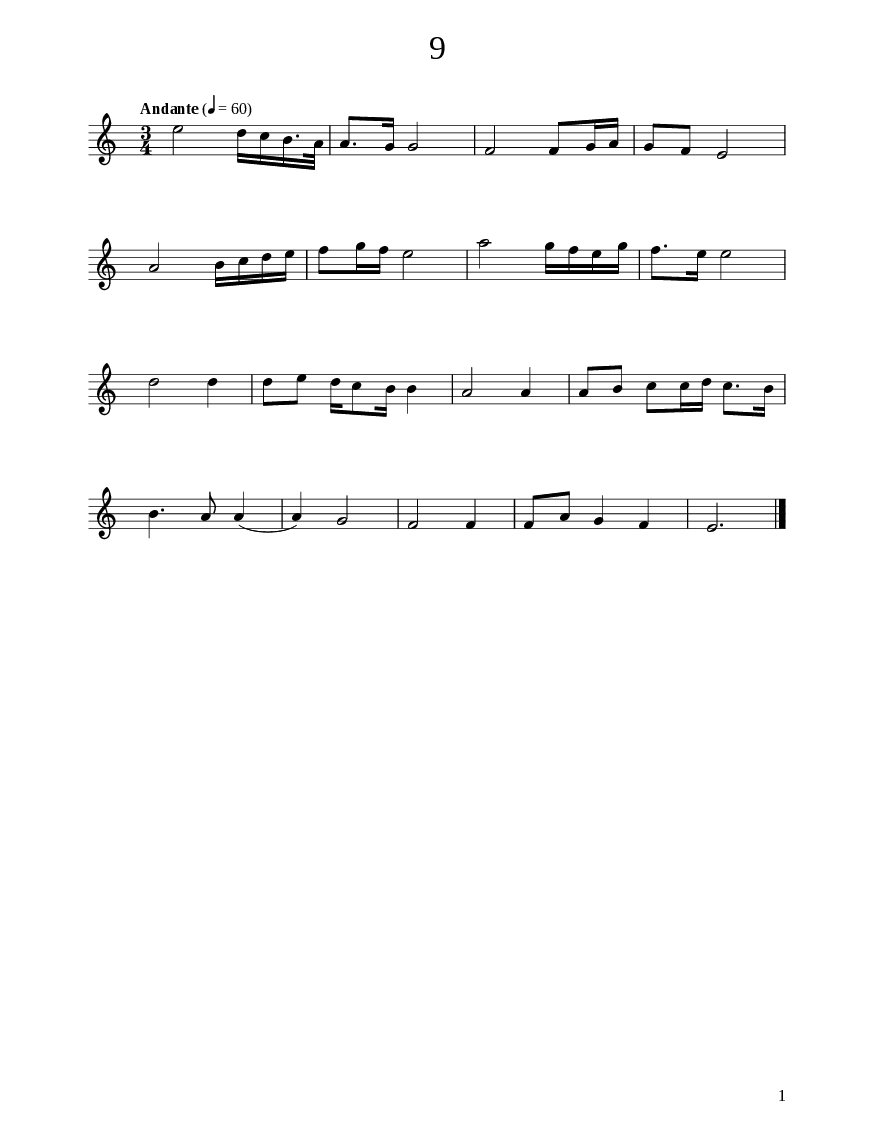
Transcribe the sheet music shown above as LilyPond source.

\version "2.22.1"

% include paper part and global functions
\include "include/globals.ily"

\bookpart {
  \include "include/bookpart-paper.ily"
  \score {
    \include "include/score-layout.ily"

    \new Voice \absolute {
      \clef treble
      \key a \minor
      \time 3/4
      \tempoFunc "Andante" 4 "60"
      e''2d''16 [c''16b'16.
      a'32 ] | % 76
      a'8. [  g'16 ]  g'2 | % 77
      f'2  f'8 [  g'16  a'16 ] | % 78
      g'8 [  f'8 ]  e'2 \break | % 79
      a'2b'16 [c''16d''16
      e''16 ] |
      f''8 [g''16f''16 ]e''2 | % 81
      a''2g''16 [f''16e''16
      g''16 ] | % 82
      f''8. [e''16 ]e''2| % 83
      d''2d''4 | % 84
      d''8 [e''8 ]d''16 [c''8
      b'16 ]b'4 | % 85
      a'2  a'4 | % 86
      a'8 [  b'8 ]c''8 [c''16
      d''16 ]c''8. [b'16 ] \break | % 87
      b'4.  a'8  a'4 ( | % 88
      a'4 )  g'2 | % 89
      f'2  f'4 |
      f'8 [  a'8 ]  g'4  f'4 | % 91
      e'2. \bar "|."
      \break | % 92

    }

    \addlyrics {}
    \addlyrics {}

    \header {
      title = \titleFunc "9" ""
    }

    \midi{}

  } % score



  % include foreign translation(s) of the song
  % \include "lyrics_de/000_empty_template_lyrics_de.ly"

} % bookpart

% Più mosso
%
